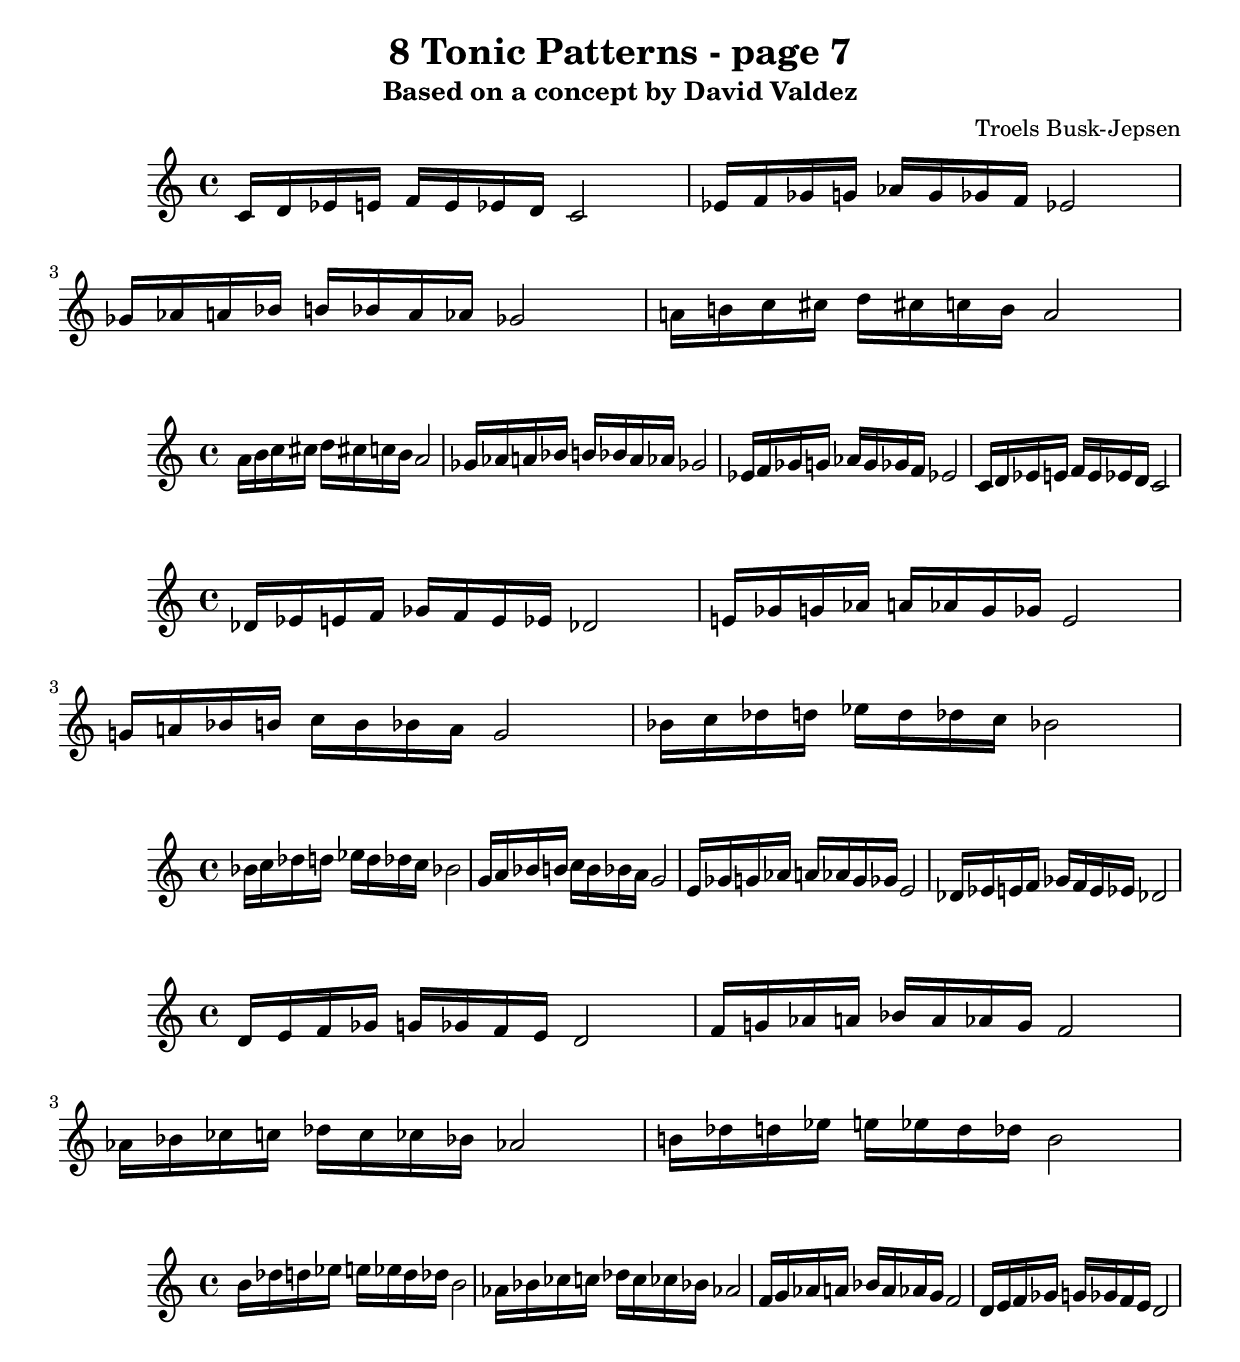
% template.erb
\header {
  \version "2.24.2"
  title = "8 Tonic Patterns - page 7"

  subtitle = "Based on a concept by David Valdez"
  composer = "Troels Busk-Jepsen"
}

#(define (naturalize-pitch p)
   (let ((o (ly:pitch-octave p))
         (a (* 4 (ly:pitch-alteration p)))
         ;; alteration, a, in quarter tone steps,
         ;; for historical reasons
         (n (ly:pitch-notename p)))
     (cond
      ((and (> a 1) (or (eqv? n 6) (eqv? n 2)))
       (set! a (- a 2))
       (set! n (+ n 1)))
      ((and (< a -1) (or (eqv? n 0) (eqv? n 3)))
       (set! a (+ a 2))
       (set! n (- n 1))))
     (cond
      ((> a 2) (set! a (- a 4)) (set! n (+ n 1)))
      ((< a -2) (set! a (+ a 4)) (set! n (- n 1))))
     (if (< n 0) (begin (set! o (- o 1)) (set! n (+ n 7))))
     (if (> n 6) (begin (set! o (+ o 1)) (set! n (- n 7))))
     (ly:make-pitch o n (/ a 4))))

#(define (naturalize music)
   (let ((es (ly:music-property music 'elements))
         (e (ly:music-property music 'element))
         (p (ly:music-property music 'pitch)))
     (if (pair? es)
         (ly:music-set-property!
          music 'elements
          (map naturalize es)))
     (if (ly:music? e)
         (ly:music-set-property!
          music 'element
          (naturalize e)))
     (if (ly:pitch? p)
         (begin
           (set! p (naturalize-pitch p))
           (ly:music-set-property! music 'pitch p)))
     music))

naturalizeMusic =
#(define-music-function (m)
   (ly:music?)
   (naturalize m))


pattern = \relative { c' 16 d es e f e es d c 2 }
compoundLine = {
  \transpose c c  { \pattern }
  \transpose c es   { \pattern }
  \transpose c ges  { \pattern }
  \transpose c a    { \pattern }
}

\score {
    \new Staff {
        \include "style_staff.ly"
        \compoundLine \break
    }
}


descending_pattern = \relative { c 16 d es e f e es d c 2 }
compoundLine = {
  \transpose c a'     { \descending_pattern }
  \transpose c ges'   { \descending_pattern }
  \transpose c es'    { \descending_pattern }
  \transpose c c'     { \descending_pattern }
}

\score {
    \new Staff {
        \include "style_staff.ly"
        \compoundLine \break
    }
}


pattern = \transpose b c' \pattern
compoundLine = {
  \transpose c c  { \pattern }
  \transpose c es   { \pattern }
  \transpose c ges  { \pattern }
  \transpose c a    { \pattern }
}

\score {
    \new Staff {
        \include "style_staff.ly"
        \compoundLine \break
    }
}


descending_pattern = \transpose b c' \descending_pattern
compoundLine = {
  \transpose c a'     { \descending_pattern }
  \transpose c ges'   { \descending_pattern }
  \transpose c es'    { \descending_pattern }
  \transpose c c'     { \descending_pattern }
}

\score {
    \new Staff {
        \include "style_staff.ly"
        \compoundLine \break
    }
}


pattern = \transpose c des \pattern
compoundLine = {
  \transpose c c  { \pattern }
  \transpose c es   { \pattern }
  \transpose c ges  { \pattern }
  \transpose c a    { \pattern }
}

\score {
    \new Staff {
        \include "style_staff.ly"
        \compoundLine \break
    }
}


descending_pattern = \transpose c des \descending_pattern
compoundLine = {
  \transpose c a'     { \descending_pattern }
  \transpose c ges'   { \descending_pattern }
  \transpose c es'    { \descending_pattern }
  \transpose c c'     { \descending_pattern }
}

\score {
    \new Staff {
        \include "style_staff.ly"
        \compoundLine \break
    }
}


\layout {
}
\midi{}
